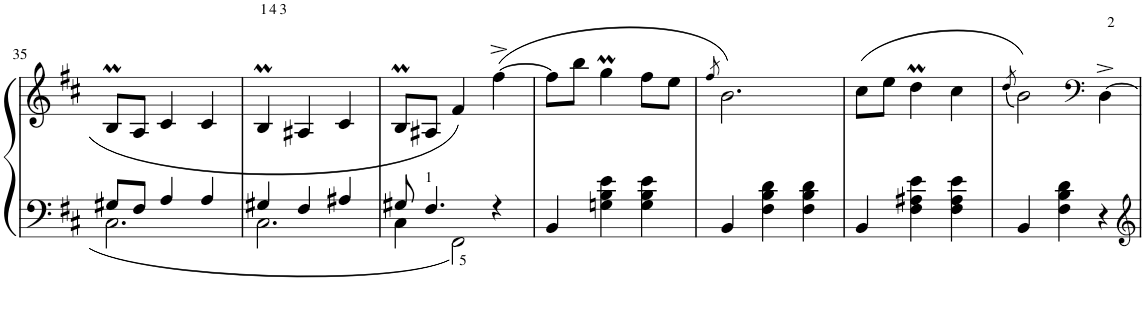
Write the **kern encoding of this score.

**kern	**kern
*part1	*part1
*staff2	*staff1
*I"Part 1	*
!!LO:PB:g=z
*clefF4	*clefG2
*k[f#c#]	*k[f#c#]
*M3/4	*M3/4
=35	=35
*^	*
8G#X/L	2.C#\	8BM/L
8F#/J	.	8A/J
4A/	.	4c#/
4A/	.	4c#/
=36	=36	=36
4G#X/	2.C#\	4BM/
4F#/	.	4A#X/
4A#X/	.	4c#/
=37	=37	=37
8G#X/	4C#\	8BM/L
4.F#/	.	8A#X/J
.	2FF#\	4f#/
4r	.	([4ff#^\
*v	*v	*
=38	=38
4BB/	8ff#\L]
.	8bb\J
4Gn\ 4B\ 4e\	4ggM\
4G\ 4B\ 4e\	8ff#\L
.	8ee\J
=39	=39
.	8qff#/
4BB/	2.b\)
4F#\ 4B\ 4d\	.
4F#\ 4B\ 4d\	.
=40	=40
4BB/	(8cc#\L
.	8ee\J
4F#\ 4A#X\ 4e\	4ddM\
4F#\ 4A#\ 4e\	4cc#\
=41	=41
.	(8qdd/
4BB/	2b\))
4F#\ 4B\ 4d\	.
*	*clefF4
4r	[4D^\
=	=
*-	*-
